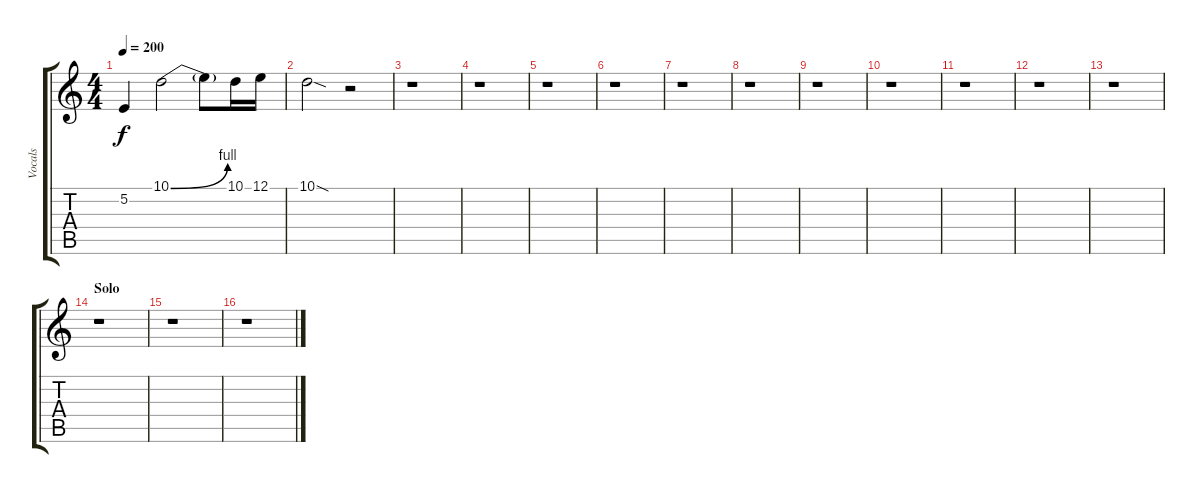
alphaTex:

\track ("Vocals" "Vocals") {instrument lead2sawtooth}
\staff {score tabs}
\tuning (E4 B3 G3 D3 A2 E2) {hide}
\ts (4 4)
\tempo 200
\clef g2
\ks c
5.2.4{dy f} 10.1{be (bend 0 0 60 4)}.2 10.1{t}.8 10.1.16 12.1.16 |
10.1{sod}.2 r.2 |
r.1 |
r.1 |
\section ("" "")
r.1 |
r.1 |
r.1 |
r.1 |
r.1 |
r.1 |
r.1 |
r.1 |
r.1 |
\section ("" "Solo")
r.1 |
r.1 |
r.1
